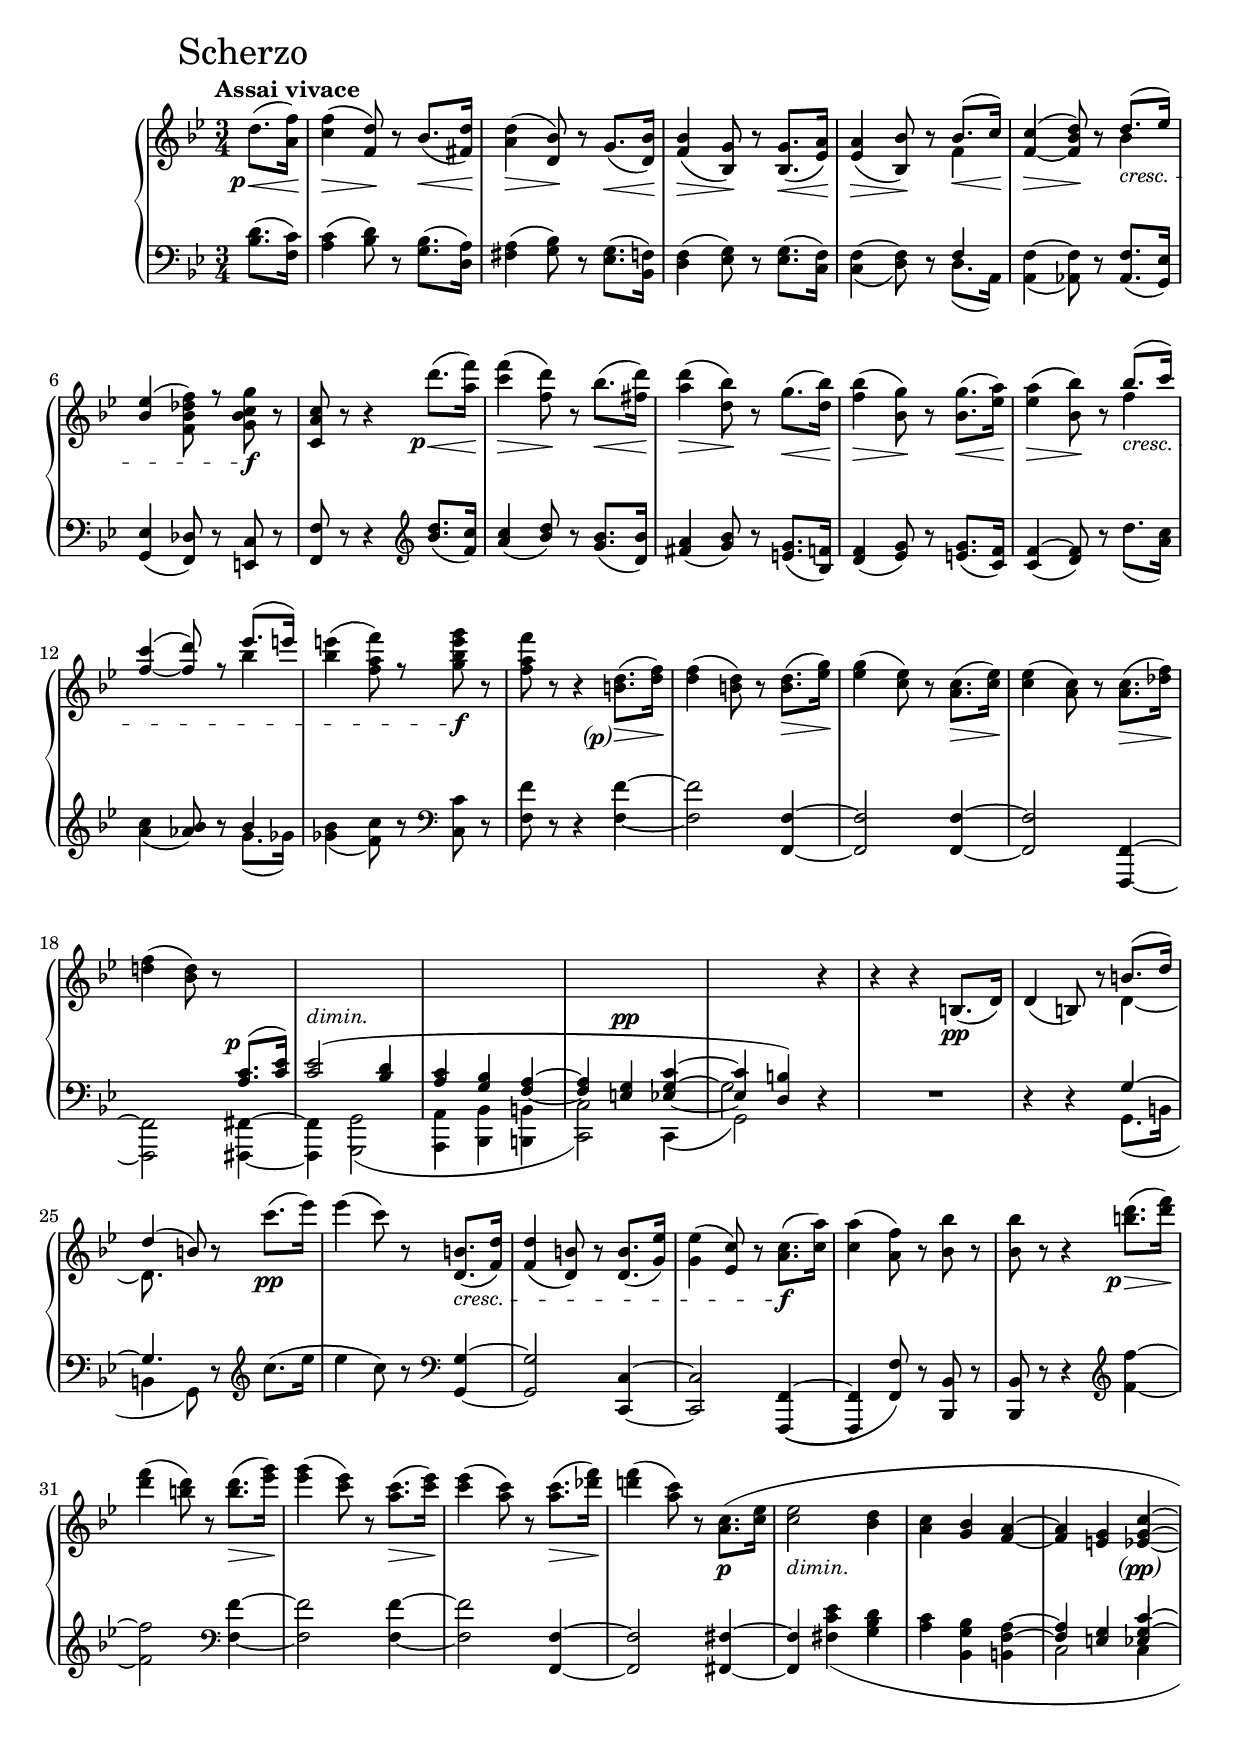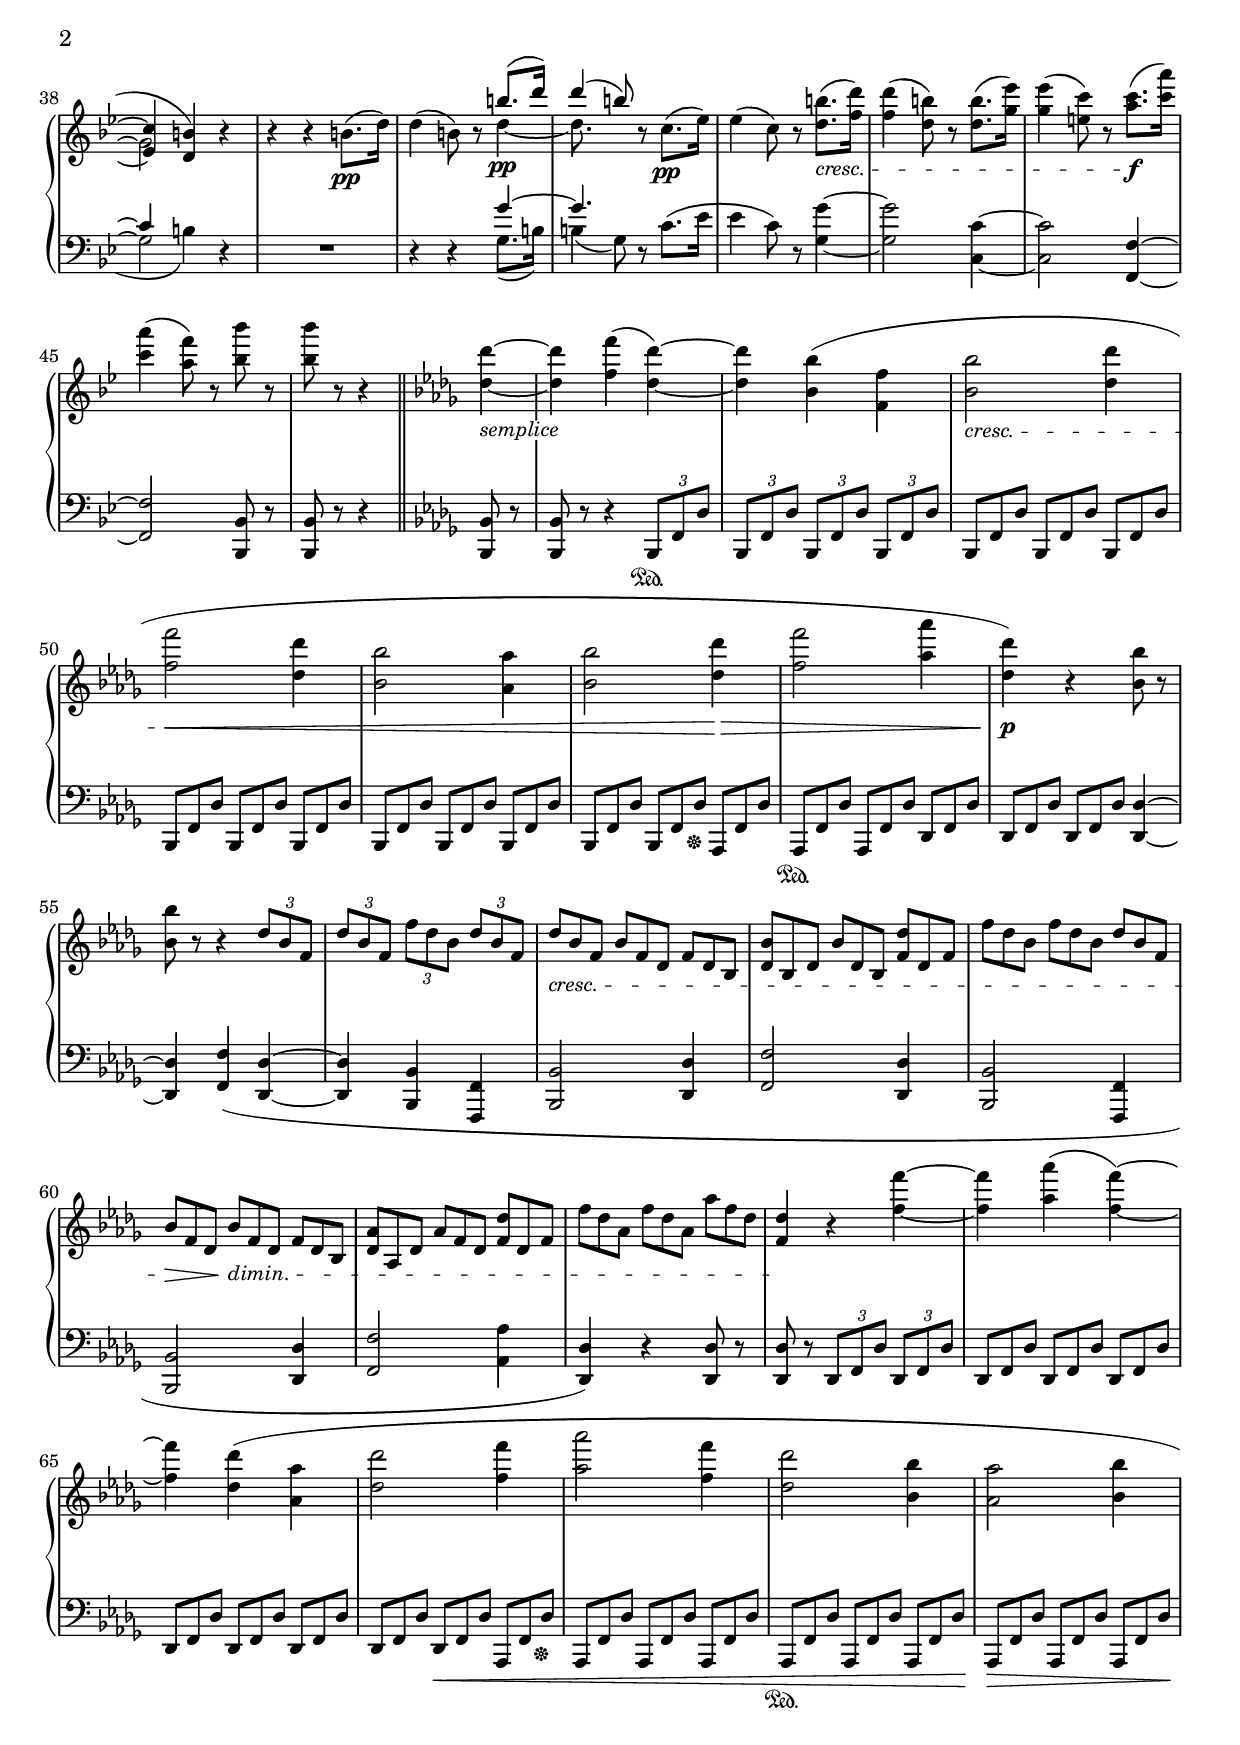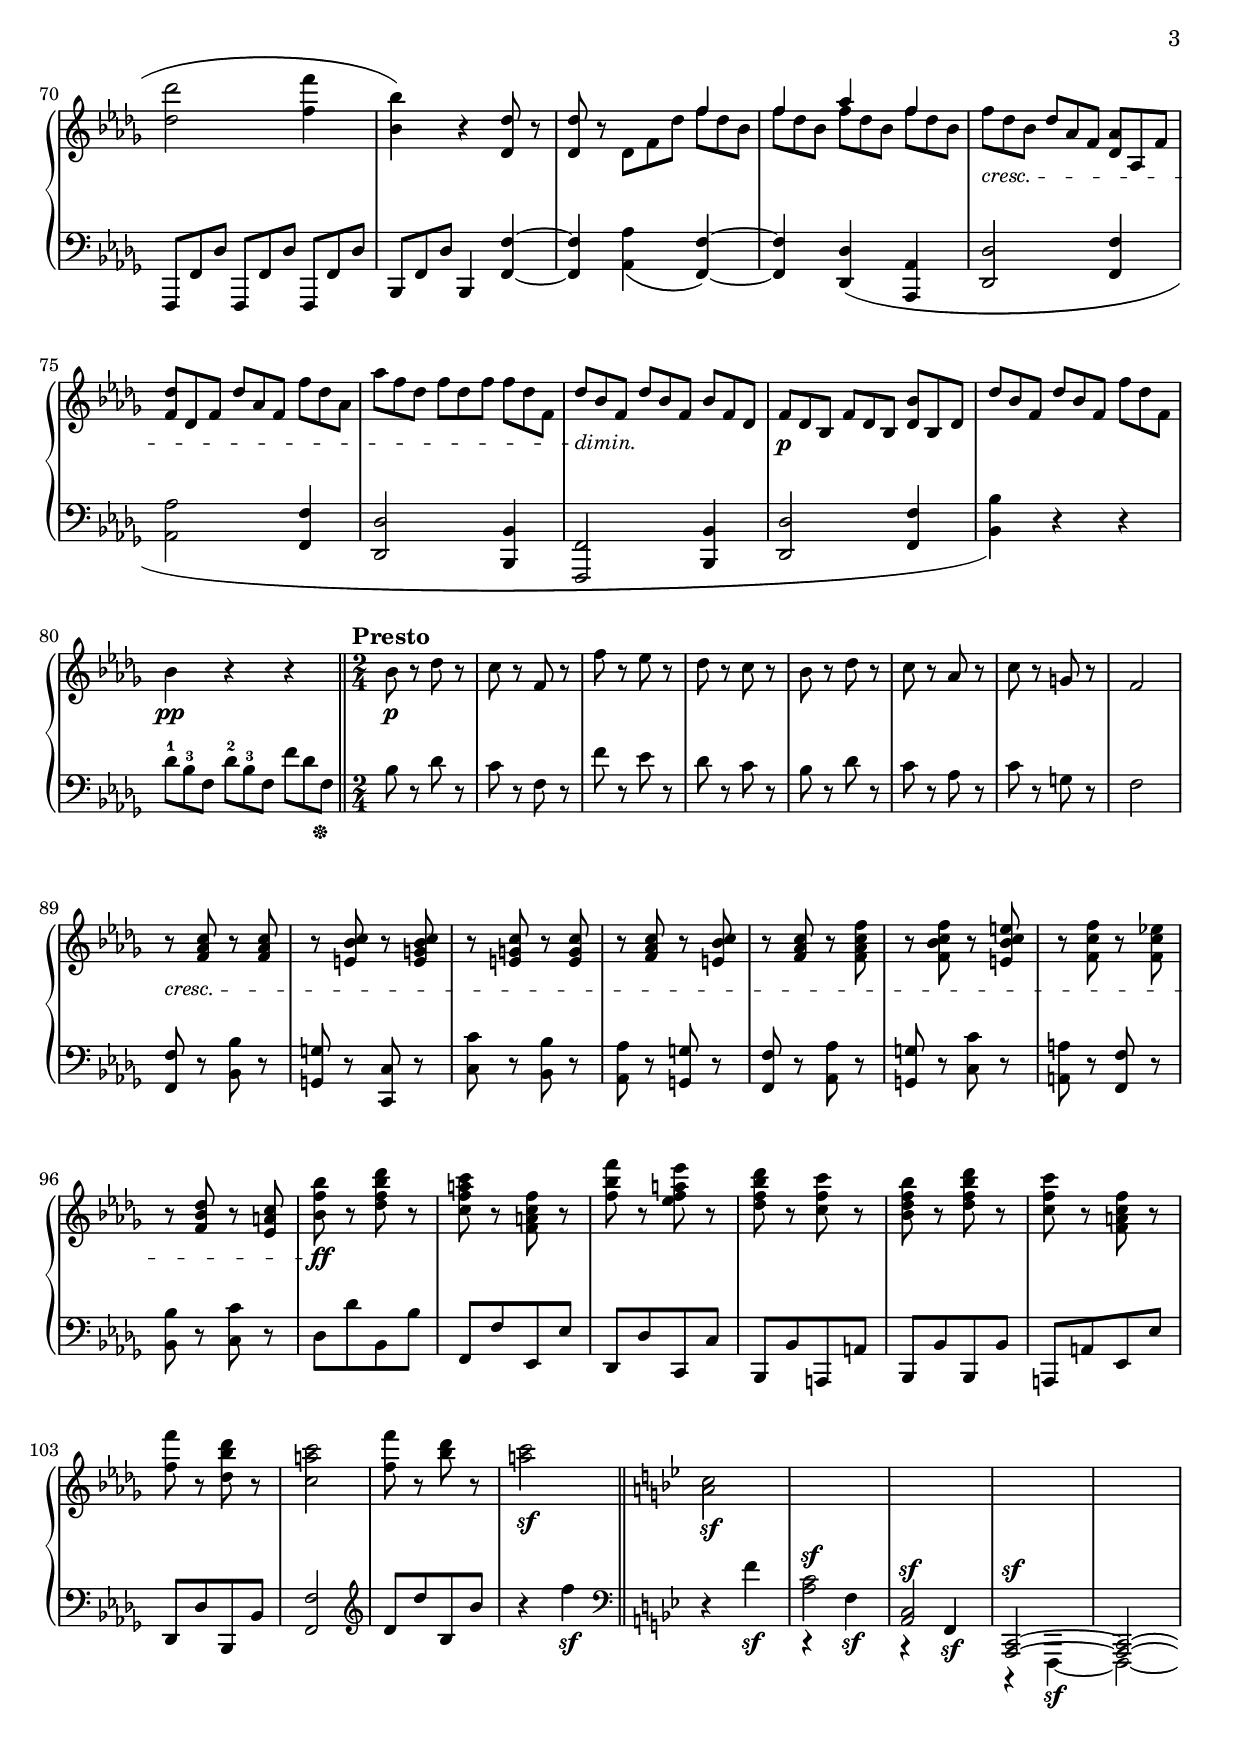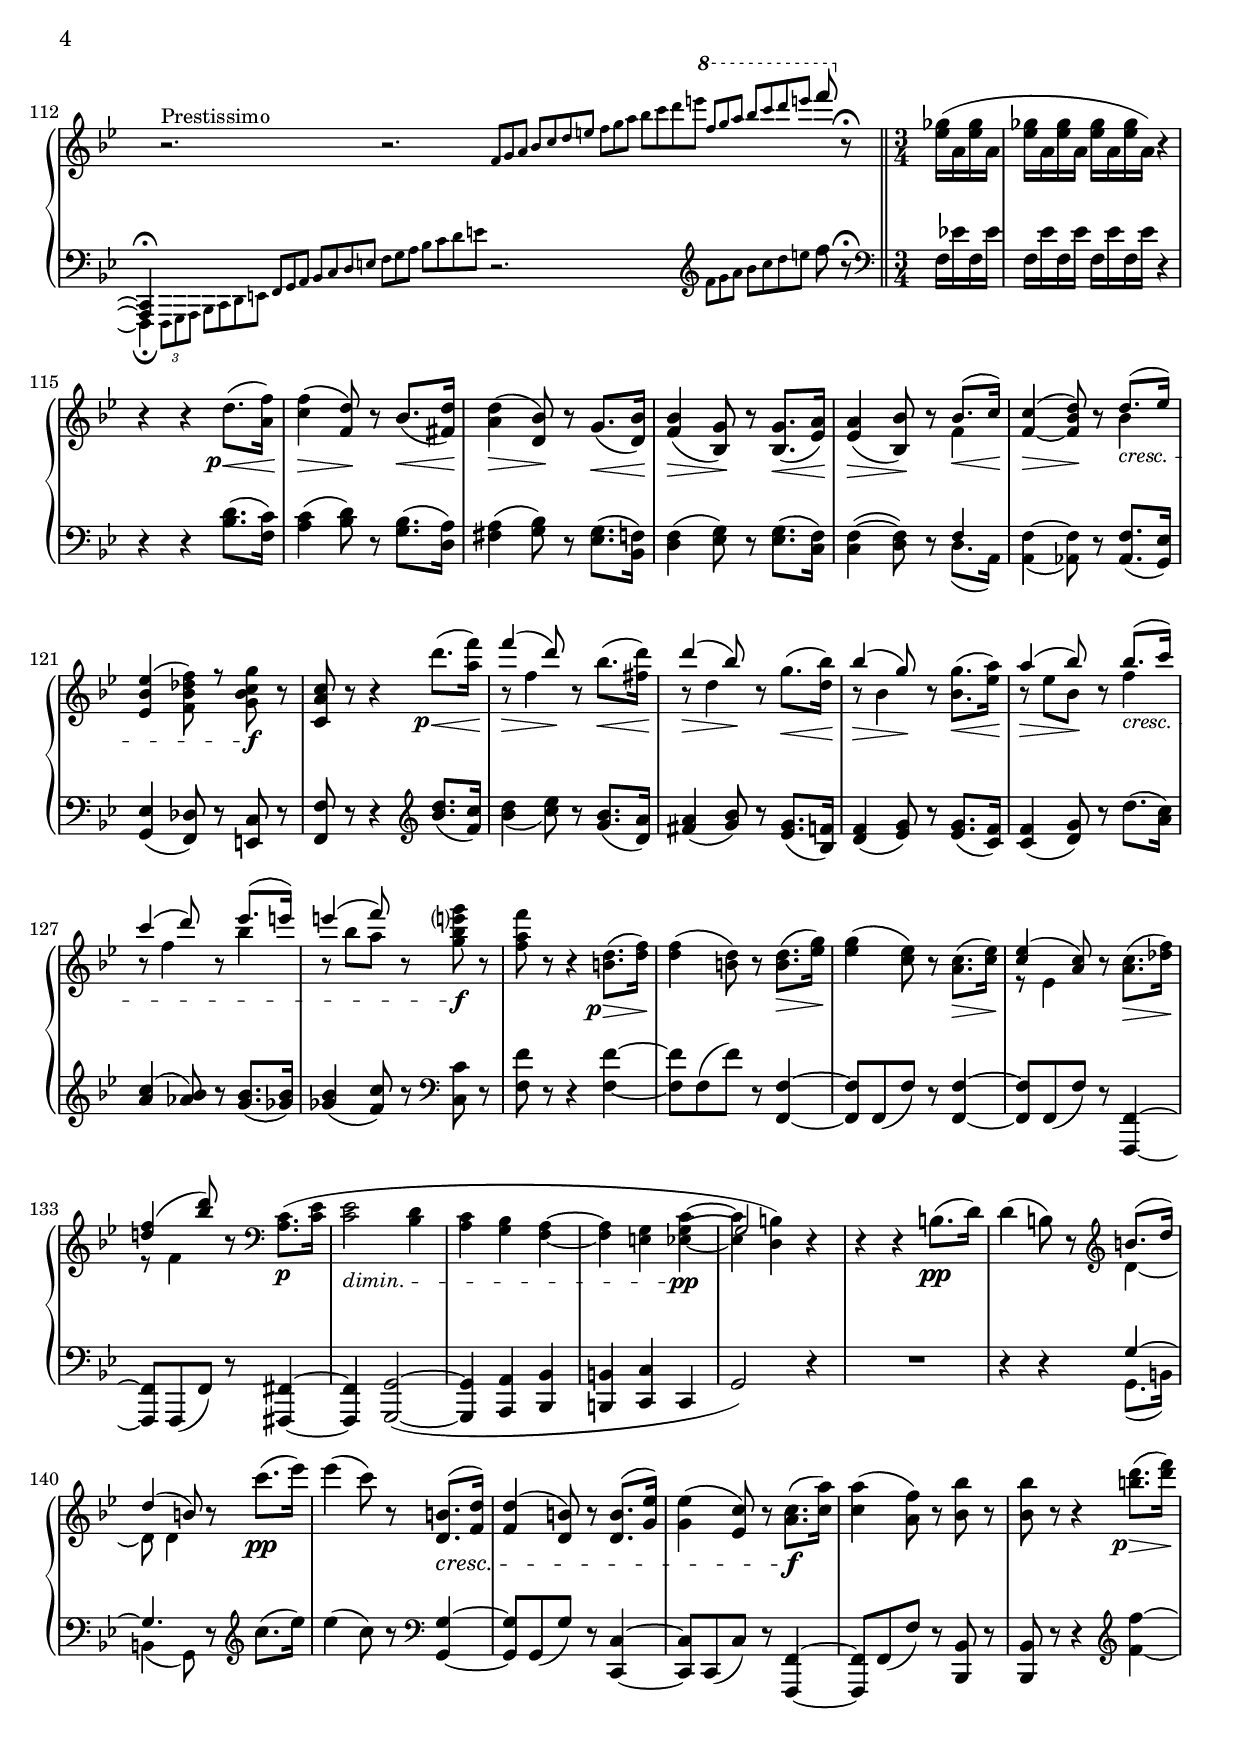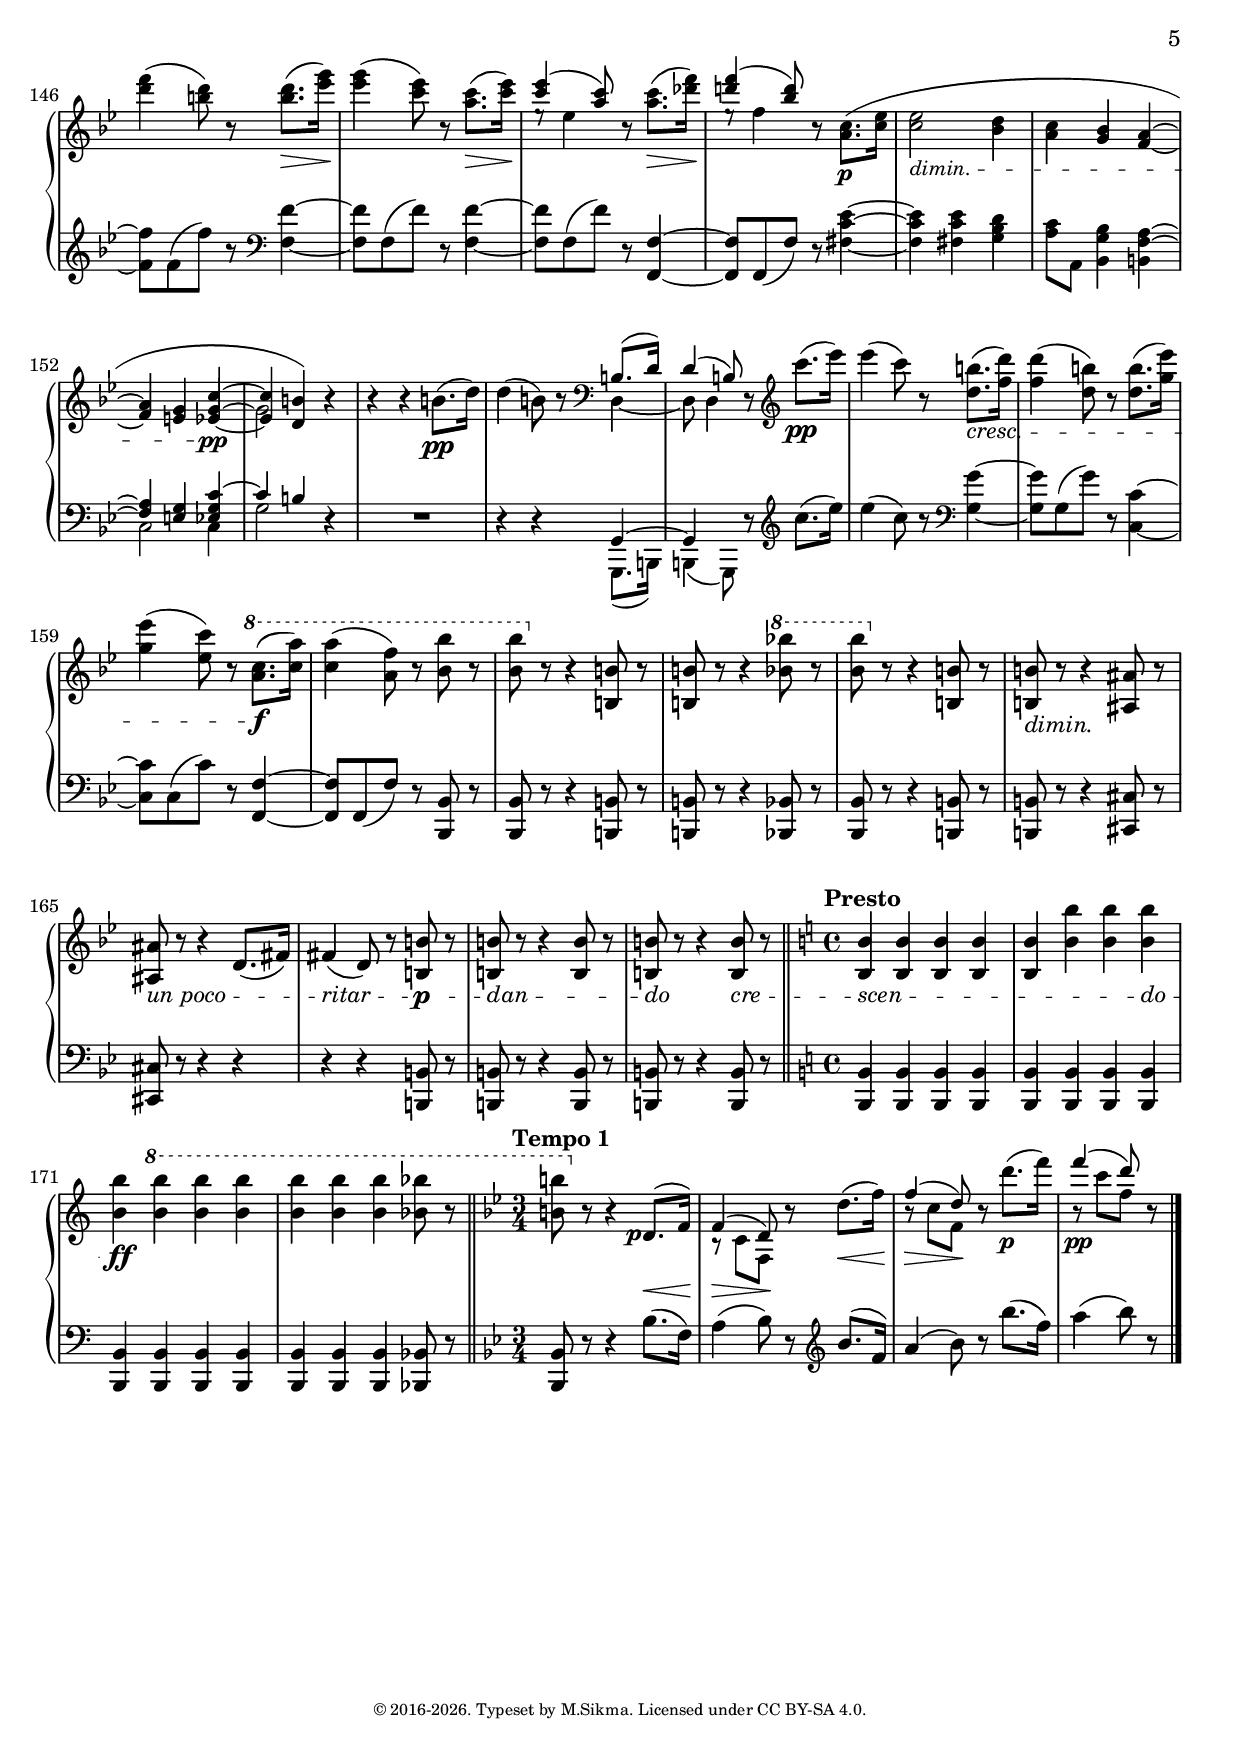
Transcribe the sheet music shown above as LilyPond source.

%===========================================================================
%    Piano Sonata Op.106 (L.Beethoven) - II
%===========================================================================
%
%    (C) 2016-2017, Michiel Sikma <michiel@sikma.org>
%    Licensed under CC BY-SA 4.0.
%
%---------------------------------------------------------------------------

\include "sonata-op106-headers.ily"

%---------------------------------------------------------------------------
%    II. Scherzo - Assai vivace
%---------------------------------------------------------------------------

two-section-one = {
  \key bes \major
  \time 3/4
  \partial 4
  \tempo "Assai vivace"
}

\bookpart {
  \paper {
    markup-system-spacing = \std-padding-page-n
    bookTitleMarkup = \std-title-markup-page-n
  }
  \header {
    subtitle = "Scherzo"
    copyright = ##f
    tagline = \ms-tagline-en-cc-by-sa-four
  }
  \score {
    \new PianoStaff \with {
      \std-staff-spacing
    } <<
      \set PianoStaff.connectArpeggios = ##t
      %---------------------------------------------------------------------
      %    Right hand
      %---------------------------------------------------------------------
      \new Staff = "right" \with {
        \std-magnification
        \stdDynSize
        midiInstrument = "acoustic grand"
      } {
        \clef treble \relative c'' {
          \two-section-one
          \override Slur.height-limit = #3
          <<
            \relative c'' {
              \stemNeutral
              \once \override Slur.positions = #'(2.18 . 3)
              d8.^(\< <a f'>16) | <c f>4\>^( \stemUp <d f,>8)\!
            }
            \\
            \relative c'' {
              \once \override DynamicText.extra-offset = #'(-2.4 . 1.8)
              \once \override DynamicText.self-alignment-X = #LEFT
              s8._\p
            }
          >> r8
          \once \override Slur.positions = #'(0 . 2.5)
          bes8.(\< <fis d'>16) | <a d>4\>( <bes d,>8)\! r8
          \once \override Slur.positions = #'(0 . 2.5)
          g8.-[(\< <d bes'>16]) <f bes>4\>( <bes, g'>8)\! r8
          \once \override Slur.positions = #'(0 . 2.5)
          <bes g'>8.-[(\< <es a>16]) | <es a>4\>( <bes bes'>8)\! r8
          <<
            \relative c'' {
              bes8.(\< c16) | <f,_~ c'>4\>( <f bes d>8)\!
            }
            \\
            \relative c' {
              f4
            }
          >>
          r8
          <<
            \relative c'' {
              d8.(\cresc es16) | \break <bes es>4( \stemNeutral <f bes des f>8) r8 \stemNeutral <g bes c g'>8\f
            }
            \\
            \relative c'' {
              bes4
            }
          >>
          r8 |
          <c a' c>8 r8 r4
          \once \override DynamicText.extra-offset = #'(-2.4 . 1.8)
          \once \override DynamicText.self-alignment-X = #LEFT
          \override Slur.height-limit = #4
          <<
            \relative c''' {
              \stemNeutral
              \override Slur.height-limit = #4
              d8.(\< <a f'>16) | <c f>4\>( <f, d'>8)\!
            }
            \\
            \relative c'' {
              \once \override DynamicText.extra-offset = #'(-2.4 . 1.8)
              \once \override DynamicText.self-alignment-X = #LEFT
              s8._\p
            }
          >>
          r8
          \once \override Slur.height-limit = #4
          bes''8.(\< <fis d'>16) | <a d>4\>( <d, bes'>8)\! r8
          g8.(\< <d bes'>16) | <f bes>4\>( <bes, g'>8)\! r8
          <g' bes,>8.(\< <es a>16) | <es a>4\>( <bes bes'>8)\! r8
          <<
            \relative c'' {
              \once \override Slur.positions = #'(0 . 2.5)
              \override Slur.height-limit = #5
              bes'8.(\cresc c16) | \break <f,_~ c'>4( <f d'>8) r8
              \once \override Slur.positions = #'(0 . 2.5)
              es'8.( e16) | \stemNeutral <bes e>4( <f a f'>8)
              r8 <g bes e g>8\f
            }
            \\
            \relative c'' {
              f4 | s4 s4 bes4
            }
          >>
          r8 | <f' a f'>8 r8 r4
          \once \override Slur.height-limit = #5
          \once \override Slur.positions = #'(0 . 0)
          <<
            \relative c''' {
              \stemNeutral
              \override Slur.height-limit = #4
              <b, d>8.(\> <d f>16) | <d f>4\!( <b d>8)\!
            }
            \\
            \relative c'' {
              \once \override DynamicText.extra-offset = #'(-3.4 . 2.2)
              \once \override DynamicText.self-alignment-X = #LEFT
              % TODO fix this \p
              s8._\parenP\p
            }
          >>
          r8
          \once \override Slur.height-limit = #7
          \once \override Slur.positions = #'(0 . 0)
          <b, d>8.(\> <es g>16) | <es g>4\!( <c es>8) r8
          <a c>8.(\> <c es>16) | <c es>4\!( <a c>8) r8
          <a c>8.(\> <des f>16) | \break <d! f>4\!( <bes d>8)
          r8
          <<
            \relative c'' {
              \voiceOne
              \once \override Slur.height-limit = #4
              \once \override Slur.positions = #'(0 . 3)
              \change Staff = "left"
              \once \override DynamicText.extra-offset = #'(-1.8 . -2.5)
              \once \override DynamicText.self-alignment-X = #LEFT
              <a, c>8.^(^\p <c es>16) | <c es>2^(^\textDecrescEnd "dimin." <bes d>4 |
              <a c>4 <g bes>4 <f_~ a^~>4 |
              <f a>4 <e g>4^\pp <es_~ c'^~>4 |
              <es c'>4 <b' d,>4)
              \change Staff = "right"
            }
            \\
            \relative c {
              \voiceOne
              \change Staff = "left"
              s4 |
              s2. |
              s2. |
              s2 g'4^~ |
              \voiceTwo
              g2
              \change Staff = "right"
            }
          >>
          r4 | r4 r4
          b,8.(\pp d16) | d4( b8) r8 \clef treble
          <<
            \relative c'' {
              \once \override Slur.height-limit = #4
              b8.( d16) | \break d4( b8)
            }
            \\
            \relative c' {
              d4_~ | d8.
            }
          >>
          r8
          \once \override Slur.positions = #'(1 . 1)
          c''8.(\pp es16) | es4( c8) r8
          \once \override Slur.positions = #'(0 . 2.5)
          <d,, b'>8.(\cresc <f d'>16) | <f d'>4( <d b'>8) r8
          \once \override Slur.positions = #'(0 . 2.5)
          <d b'>8.( <g es'>16) | <g es'>4( <es c'>8) r8
          \once \override Slur.positions = #'(2.2 . 2.5)
          \once \override Slur.height-limit = #9
          \once \override Slur.eccentricity = #-0.55
          <a c>8.(\f <c a'>16) | <c a'>4( <a f'>8) r8
          <bes bes'>8 r8 | <bes bes'>8 r8 r4
          <<
            \relative c'' {
              \stemNeutral
              \override Slur.height-limit = #4
              <b' d>8.(\> <d f>16) | \break <d f>4\!( <b d>8)
            }
            \\
            \relative c'' {
              \once \override DynamicText.extra-offset = #'(-2.4 . 1.8)
              \once \override DynamicText.self-alignment-X = #LEFT
              s8._\p
            }
          >>
          r8
          <b' d>8.(\> <es g>16) | <es g>4\!( <c es>8) r8
          \once \override Slur.positions = #'(0 . 0)
          <a c>8.(\> <c es>16) | <c es>4\!( <a c>8) r8
          <a c>8.(\> <des f>16) | <d! f>4\!( <a c>8) r8
          <<
            \relative c''' {
              \voiceTwo
              \once \override Slur.height-limit = #5
              <a, c>8.^(\p <c es>16 | <c es>2_\textDecrescEnd "dimin." <bes d>4 |
              <a c>4
              \voiceOne
              <g bes>4 <f_~ a^~>4 |
              <f a>4 <e g>4 <es_~ c'^~>4\parenP\pp |
              <es c'>4 <b' d,>4)
            }
            \\
            \relative c' {
              s4 |
              s2. |
              s2. |
              s2 \voiceOne g'4^~ |
              \voiceTwo
              g2
            }
          >>
          r4 | r4 r4
          b,8.(\pp d16) | d4( b8) r8
          <<
            \relative c''' {
              \once \override Slur.positions = #'(0 . 6)
              \once \override Slur.height-limit = #5
              b8.(\pp d16) | d4( b8)
            }
            \\
            \relative c'' {
              d4_~ | d8.
            }
          >>
          r8
          c8.(\pp es16) | es4( c8) r8
          <d b'>8.(\cresc <f d'>16) | <f d'>4( <d b'>8) r8
          <d b'>8.( <g es'>16) | <g es'>4( <e c'>8) r8
          <a c>8.(\f <c a'>16) | <c a'>4( <a f'>8) r8
          <bes bes'>8 r8 | <bes bes'>8 r8 r4
          \bar "||"
          \key bes \minor
          <des,_~ des'^~>4_\sempliceWhiteout |
          <des des'> <f f'>^( <des_~ des'^~>) |
          <des des'>\!
          \once \override Slur.positions = #'(2 . 5.6)
          \once \override Slur.eccentricity = #0.7
          \once \override Slur.height-limit = #4.5
          <bes bes'>^( <f f'> |
          <bes bes'>2\cresc <des des'>4 |
          \break
          <f f'>2\< <des des'>4 |
          <bes bes'>2 <aes aes'>4 |
          <bes bes'>2 <des des'>4\> |
          <f f'>2 <aes aes'>4 |
          <des, des'>4)\!\p r4 <bes bes'>8 r8 |
          \break
          <bes bes'>8 r8 r4
          \explicitTuplets
          \tuplet 3/2 \relative c'' { des8 bes f } |
          \tuplet 3/2 \relative c'' { des8 bes f }
          \tuplet 3/2 \relative c'' { f8 des bes }
          \tuplet 3/2 \relative c'' { des8 bes f } |
          \implicitTuplets
          \tuplet 3/2 \relative c'' { des8\cresc bes f }
          \tuplet 3/2 \relative c'' { bes8 f des }
          \tuplet 3/2 \relative c' { f8 des bes } |
          
          \tuplet 3/2 \relative c' { <des bes'>8 bes des }
          \tuplet 3/2 \relative c' { bes'8 des, bes }
          \tuplet 3/2 \relative c' { <f des'>8 des f } |
          
          \tuplet 3/2 \relative c'' { f8 des bes }
          \tuplet 3/2 \relative c'' { f8 des bes }
          \tuplet 3/2 \relative c'' { des8 bes f } |
          \break
          \tuplet 3/2 \relative c'' { bes8\> f des }
          \tuplet 3/2 \relative c'' { bes8_\textDecresc "dimin." f des }
          \tuplet 3/2 \relative c' { f8 des bes } |
          
          \tuplet 3/2 \relative c' { <des aes'>8 aes des }
          \tuplet 3/2 \relative c'' { aes8 f des }
          \tuplet 3/2 \relative c' { <f des'>8 des f } |
          \tuplet 3/2 \relative c'' { f8 des aes }
          \tuplet 3/2 \relative c'' { f8 des aes }
          \tuplet 3/2 \relative c''' { aes8 f des } |
          
          <f des'>4\! r4 <f'_~ f'^~>4 |
          <f f'>4 <aes aes'>4^( <f_~ f'^~>) |
          \break
          <f f'>4
          \once \override Slur.positions = #'(2 . 4.6)
          \once \override Slur.eccentricity = #0.7
          \once \override Slur.height-limit = #4.5
          <des des'>4^( <aes aes'> |
          <des des'>2 <f f'>4 |
          <aes aes'>2 <f f'>4 |
          <des des'>2 <bes bes'>4 |
          <aes aes'>2 <bes bes'>4 |
          <des des'>2 <f f'>4 |
          <bes, bes'>4) r4 <des, des'>8 r8 | <des des'>8 r8
          
          <<
            \relative c'' {
              s4 f4 |
              f4 aes f
            }
            \\
            {
              \implicitTuplets
              \tuplet 3/2 \relative c' { des8 f des' }
              \tuplet 3/2 \relative c'' { f8 des bes } |
              \tuplet 3/2 \relative c'' { f8 des bes }
              \tuplet 3/2 \relative c'' { f8 des bes }
              \tuplet 3/2 \relative c'' { f8 des bes }
            }
          >> |
          \tuplet 3/2 \relative c'' { f8\cresc des bes }
          \tuplet 3/2 \relative c'' { des8 aes f }
          \tuplet 3/2 \relative c'' { <des, aes'>8 aes f' } |
          \break
          \tuplet 3/2 \relative c' { <f des'>8 des f }
          \tuplet 3/2 \relative c'' { des8 aes f }
          \tuplet 3/2 \relative c'' { f8 des aes } |
          \tuplet 3/2 \relative c''' { aes8 f des }
          \tuplet 3/2 \relative c'' { f8 des f }
          \tuplet 3/2 \relative c'' { f8 des f, } |
          \tuplet 3/2 \relative c'' { des8_\textDecrescEnd "dimin." bes f }
          \tuplet 3/2 \relative c'' { des8 bes f }
          \tuplet 3/2 \relative c'' { bes8 f des } |
          \tuplet 3/2 \relative c' { f8\p des bes }
          \tuplet 3/2 \relative c' { f8 des bes }
          \tuplet 3/2 \relative c' { <des bes'>8 bes des } |
          \tuplet 3/2 \relative c'' { des8 bes f }
          \tuplet 3/2 \relative c'' { des8 bes f }
          \tuplet 3/2 \relative c'' { f8 des f, } |
          bes'4\pp r4 r4
          \bar "||"
          \time 2/4
          \tempo "Presto"
          bes8\p r8 des8 r8 |
          c8 r8 f,8 r8 |
          f'8 r8 es8 r8 |
          des8 r8 c8 r8 |
          bes8 r8 des8 r8 |
          c8 r8 aes8 r8 |
          c8 r8 g8 r8 |
          f2 |
          
          \break
          r8\cresc <f aes c>8 r8 <f aes c>8 |
          r8 <e bes' c>8 r8 <e g bes c>8 |
          r8 <e g c>8 r8 <e g c>8 |
          r8 <f aes c>8 r8 <e bes' c>8 |
          r8 <f aes c>8 r8 <f aes c f>8 |
          r8 <f bes c f>8 r8 <e bes' c e>8 |
          r8 <f c' f>8 r8 <f c' es!>8 |
          \break
          r8 <f bes des>8 r8 <es a c>8 |
          
          <bes' f' bes>8\ff r8 <des f bes des>8 r8 |
          <c f a c>8 r8 <f, a c f>8 r8 |
          <f' bes f'>8 r8 <es f a es'>8 r8 |
          <des f bes des>8 r8 <c f c'>8 r8 |
          <bes des f bes>8 r8 <des f bes des>8 r8 |
          <c f c'>8 r8 <f, a c f>8 r8 |
          <f' f'>8 r8 <des bes' des>8 r8 |
          <c a' c>2 |
          <f f'>8 r8 <bes des>8 r8 |
          <a c>2\sf |
          \bar "||"
          \key bes \major
          <a, c>2\sf |
          \change Staff = "left"
          <a, c>2^\sf |
          \clef bass <a, c>2^\sf |
          s2 |
          s2 |
          \change Staff = "right"
          s4
          \relative c'' {
            <<
              {
                \teeny b2.\rest
              }
              \\
              {
                s2.^\markup "Prestissimo"
              }
            >>
            \teeny
            s2.
            b2.\rest
            \stemUp
            \tuplet 3/2 { f8 g a } bes-[ c d e]
            \stemDown
            \tuplet 3/2 { f g a } bes-[ c d e]
            \ottava #1
            \set Staff.ottavation = "8"
            \stemUp
            \tuplet 3/2 { f g a } bes-[ c d e]
            \normalsize
            f8
            \ottava #0
          }
          \stemNeutral
          r8\fermata
          \bar "||"
          \time 3/4
          <es''' ges>16^( a, <es' ges> a, |
          <es' ges> a, <es' ges> a, <es' ges> a, <es' ges> a,) r4 |
          \break
          r4 r4
          \relative c'' {
            \override Slur.height-limit = #3
            <<
              \relative c'' {
                \stemNeutral
                \once \override Slur.positions = #'(2.18 . 3)
                d8.(\< <a f'>16) | <c f>4\>( \stemUp <d f,>8)\!
              }
              \\
              \relative c'' {
                \once \override DynamicText.extra-offset = #'(-2.4 . 1.8)
                \once \override DynamicText.self-alignment-X = #LEFT
                s8._\p
              }
            >> r8
            \once \override Slur.positions = #'(0 . 2.5)
            bes8.(\< <fis d'>16) | <a d>4\>( <bes d,>8)\! r8
            \once \override Slur.positions = #'(0 . 2.5)
            g8.-[(\< <d bes'>16]) <f bes>4\>( <bes, g'>8)\! r8
            \once \override Slur.positions = #'(0 . 2.5)
            <bes g'>8.-[(\< <es a>16]) | <es a>4\>( <bes bes'>8)\! r8
            <<
              \relative c'' {
                bes8.(\< c16) | <f,_~ c'>4\>( <f bes d>8)\!
              }
              \\
              \relative c' {
                f4
              }
            >>
            r8
            <<
              \relative c'' {
                d8.(\cresc es16) | \break <es, bes' es>4( \stemNeutral <f bes des f>8) r8 \stemNeutral <g bes c g'>8\f
              }
              \\
              \relative c'' {
                bes4
              }
            >>
            r8 |
            <c a' c>8
          }
          r8 r4
          <<
            \relative c'' {
              s4 | b8\rest \stemDown f'4
            }
            \\
            \relative c''' {
              \once \override Slur.positions = #'(5.5 . 5.5)
              d8.^(\< <a f'>16) | \stemUp
              \once \override Voice.Stem.length = #3.8
              f'4\>^( d8)\!
            }
            \\
            \relative c'' {
              \once \override DynamicText.extra-offset = #'(-2.4 . 1.8)
              \once \override DynamicText.self-alignment-X = #LEFT
              s8._\p
            }
          >>
          r8
          <<
            \relative c'' {
              s4 | b8\rest \stemDown d4
            }
            \\
            \relative c''' {
              \once \override Slur.positions = #'(4.5 . 4.5)
              bes8.^(\< <fis d'>16) | \stemUp
              \once \override Voice.Stem.length = #3.8
              d'4\>^( bes8)\!
            }
          >>
          r8
          <<
            \relative c'' {
              s4 | b8\rest \stemDown bes4
            }
            \\
            \relative c''' {
              \once \override Slur.positions = #'(3.5 . 3.5)
              g8.^(\< <d bes'>16) | \stemUp
              \once \override Voice.Stem.length = #3.8
              bes'4\>^( g8)\!
            }
          >>
          r8
          <<
            \relative c'' {
              s4 | b8\rest \stemDown es8-[ bes]
            }
            \\
            \relative c'' {
              <bes g'>8.^(\< <es a>16) | \stemUp a4\>^( bes8)\!
            }
          >>
          r8
          <<
            \relative c''' {
              bes8.^(\cresc c16) | \break c4^( d8) b,8\rest
              \once \override Slur.height-limit = #4
              es'8.( e16) | e4^( f8) b,,8\rest
              \stemDown
              <g' bes e? g>8\f b,8\rest |
              <f' a f'>8
            }
            \\
            \relative c'' {
              f4 | b,8\rest f'4 s8
              bes4 | b,8\rest bes'8-[ a]
            }
          >>
          r8 r4
          \once \override Slur.height-limit = #5
          \once \override Slur.positions = #'(0 . 0)
          <<
            \relative c''' {
              \stemNeutral
              \override Slur.height-limit = #4
              <b, d>8.^(\> <d f>16) | <d f>4\!^( <b d>8)\!
            }
            \\
            \relative c'' {
              \once \override DynamicText.extra-offset = #'(-2.4 . 1.8)
              \once \override DynamicText.self-alignment-X = #LEFT
              s8._\p
            }
          >>
          r8
          \once \override Slur.height-limit = #7
          \once \override Slur.positions = #'(0 . 0)
          <b d>8.^(\> <es g>16) | <es g>4\!^( <c es>8) r8
          <<
            \relative c' {
              s4 | s8 \stemDown es4
            }
            \\
            \relative c'' {
              \once \override Slur.height-limit = #7
              \once \override Slur.positions = #'(1 . 1)
              <a c>8.^(\> <c es>16) | e,8\rest\!
            }
            \\
            \relative c'' {
              s4 | \stemUp
              \once \override Voice.Stem.length = #6.5
              <c es>4^( <a c>8)
            }
          >>
          r8
          <<
            \relative c' {
              s4 | s8 \stemDown f4
            }
            \\
            \relative c'' {
              \once \override Slur.height-limit = #7
              \once \override Slur.positions = #'(1 . 1)
              <a c>8.^(\> <des f>16) | e,8\rest\!
            }
            \\
            \relative c'' {
              s4 | \stemUp
              <d! f>4^( <bes' d>8)
            }
          >>
          r8
          \clef bass
          <<
            \relative c'' {
              \voiceTwo
              \once \override Slur.height-limit = #4
              \once \override Slur.positions = #'(0 . 3)
              <a, c>8.^(\p <c es>16 | <c es>2_\textDecresc "dimin." <bes d>4 |
              <a c>4 <g bes>4 <f_~ a^~>4 |
              <f a>4 <e g>4 <es_~ c'^~>4\pp |
              <es c'>4 <b' d,>4)
            }
            \\
            \relative c {
              \voiceTwo
              s4 |
              s2. |
              s2. |
              s2 g'4^~ |
              \voiceOne
              g2
            }
          >>
          r4 | r4 r4
          b,8.^(\pp d16) | d4^( b8) r8 \clef treble
          <<
            \relative c'' {
              \once \override Slur.height-limit = #4
              b8.^( d16) | \break d4^( b8)
            }
            \\
            \relative c' {
              d4_~ | d8 d4
            }
          >>
          r8
          \once \override Slur.positions = #'(1 . 1)
          c''8.^(\pp es16) | es4^( c8) r8
          \once \override Slur.positions = #'(0 . 2.5)
          <d,, b'>8.^(\cresc <f d'>16) | <f d'>4^( <d b'>8) r8
          \once \override Slur.positions = #'(0 . 2.5)
          <d b'>8.^( <g es'>16) | <g es'>4^( <es c'>8) r8
          \once \override Slur.positions = #'(2.2 . 2.5)
          \once \override Slur.height-limit = #9
          \once \override Slur.eccentricity = #-0.55
          <a c>8.^(\f <c a'>16) | <c a'>4^( <a f'>8) r8
          <bes bes'>8 r8 | <bes bes'>8 r8 r4
          <<
            \relative c'' {
              \stemNeutral
              \override Slur.height-limit = #4
              <b' d>8.^(\> <d f>16) | \break <d f>4\!^( <b d>8)
            }
            \\
            \relative c'' {
              \once \override DynamicText.extra-offset = #'(-2.4 . 1.8)
              \once \override DynamicText.self-alignment-X = #LEFT
              s8._\p
            }
          >>
          r8
          <b' d>8.^(\> <es g>16) | <es g>4\!^( <c es>8) r8
          \once \override Slur.positions = #'(0 . 0)
          <<
            \relative c'' {
              s4 | s8 \stemDown es4
            }
            \\
            \relative c''' {
              \once \override Slur.height-limit = #7
              \once \override Slur.positions = #'(1 . 1)
              <a c>8.^(\> <c es>16) | e,8\rest\!
            }
            \\
            \relative c''' {
              s4 | \stemUp
              <c es>4^( <a c>8)
            }
          >>
          r8
          <<
            \relative c'' {
              s4 | s8 \stemDown f4
            }
            \\
            \relative c''' {
              \once \override Slur.height-limit = #7
              \once \override Slur.positions = #'(1 . 1)
              <a c>8.^(\> <des f>16) | e,8\rest\!
            }
            \\
            \relative c''' {
              s4 | \stemUp
              <d! f>4^( <bes d>8)
            }
          >>
          r8
          <<
            \relative c''' {
              \voiceTwo
              \once \override Slur.height-limit = #5
              <a, c>8.^(\p <c es>16 | <c es>2_\textDecresc "dimin." <bes d>4 |
              <a c>4
              \voiceOne
              <g bes>4 <f_~ a^~>4 |
              \break <f a>4 <e g>4 <es_~ c'^~>4\pp |
              <es c'>4 <b' d,>4)
            }
            \\
            \relative c' {
              s4 |
              s2. |
              s2. |
              s2 \voiceOne g'4^~ |
              \voiceTwo
              g2
            }
          >>
          r4 | r4 r4
          b,8.^(\pp d16) | d4^( b8) r8 \clef bass
          <<
            \relative c' {
              \once \override Slur.height-limit = #4
              \once \override Slur.positions = #'(0 . 4.5)
              b8.^( d16) | d4^( b8)
            }
            \\
            \relative c {
              d4_~ | d8 d4
            }
          >>
          r8 \clef treble
          \once \override Slur.positions = #'(1 . 1)
          c'8.^(\pp es16) | es4^( c8) r8
          \once \override Slur.positions = #'(0 . 2.5)
          <d, b'>8.^(\cresc <f d'>16) | <f d'>4^( <d b'>8) r8
          \once \override Slur.positions = #'(0 . 2.5)
          <d b'>8.^( <g es'>16) | \break <g es'>4^( <es c'>8) r8
          \once \override Slur.positions = #'(2.2 . 2.5)
          \once \override Slur.height-limit = #9
          \once \override Slur.eccentricity = #-0.55
          \ottava #1
          \set Staff.ottavation = #"8"
          <a c>8.^(\f <c a'>16) | <c a'>4^( <a f'>8) r8
          <bes bes'>8 r8 | <bes bes'>8
          \ottava #0
          r8 r4
          \relative c' {
            <b b'>8 r8 <b b'>8 r8 r4
          }
          \ottava #1
          \set Staff.ottavation = #"8"
          <bes! bes'!>8 r8 | <bes bes'>8
          \ottava #0
          r8 r4
          \relative c' {
            <b b'>8 r8 <b b'>8_\textDecrescEnd "dimin." r8 r4
          }
          \relative c' {
            <ais ais'>8 r8 <ais ais'>8_\textDecresc "un poco" r8 r4
          }
          d,,8._( fis16) | fis4_(_\textDecresc "ritar" d8) r8
          <b b'>8\p_\textDecresc " " r8 |
          <b b'>8_\textDecresc "dan" r8 r4 <b b'>8 r8 |
          <b b'>8_\textDecrescEnd "do" r8 r4 <b b'>8_\textCresc "cre" r8
          \bar "||"
          \time 4/4
          \tempo "Presto"
          \key c \major
          <b b'>4_\textCresc "scen" 4 4 4 |
          4 <b' b'>4 4 4_\textCresc "do" |
          4\ff
          \ottava #1
          \set Staff.ottavation = #"8"
          <b' b'>4 4 4 |
          4 4 4 <bes bes'>8 r8
          \bar "||"
          \time 3/4
          \tempo "Tempo 1"
          \key bes \major
          <b b'>
          \ottava #0
          r8 r4
          <<
            \relative c' {
              \once \override Slur.positions = #'(2.5 . 1.2)
              d8.^(\< f16) | f4\>^( d8)\!
            }
            \\
            \relative c' {
              s4 | b8\rest c8-[ f,]
            }
            \\
            \relative c'' {
              \once \override DynamicText.extra-offset = #'(-2.4 . 1.8)
              \once \override DynamicText.self-alignment-X = #LEFT
              s8._\p
            }
          >>
          r8
          <<
            \relative c'' {
              \once \override Slur.positions = #'(0 . 1.2)
              \stemDown d8.^(\< f16) | \stemUp
              \once \override Voice.Stem.length = #3.5
              f4\>^( d8)\!
            }
            \\
            \relative c'' {
              s4 | b8\rest c8-[ f,]
            }
          >>
          r8
          <<
            \relative c''' {
              \once \override Slur.positions = #'(0 . 1.2)
              \stemDown d8.^(\p f16) | \stemUp
              \once \override Voice.Stem.length = #3.5
              f4\pp^( d8)
            }
            \\
            \relative c''' {
              s4 | b,8\rest c'8-[ f,]
            }
          >>
          r8
          \bar "|."
        }
      }
      %---------------------------------------------------------------------
      %    Left hand
      %---------------------------------------------------------------------
      \new Staff = "left" \with {
        \std-magnification
        \stdDynSize
        midiInstrument = "acoustic grand"
      } {
        \clef bass \relative c' {
          \two-section-one
          \override Slur.height-limit = #3
          <bes d>8.^( <f c'>16) | <a c>4^( <bes d>8) r8
          <g bes>8.^( <d a'>16) | <fis a>4^( <g bes>8) r8
          <es g>8.^( <bes f'>16) | <d f>4^( <es g>8) r8
          <es g>8.^( <c f>16) | <c f^~>4_( <d f>8) r8
          <<
            {
               f4
            }
            \\
            {
              d8._( a16) | <a f'^~>4_( <aes f'>8)
            }
          >>
          r8
          \stemUp
          <aes f'>8._( <g es'>16) | <g es'>4_( <f des'>8) r8
          <e c'>8 r8 | <f f'>8 r8 r4 \clef treble
          <bes'' d>8._( <f c'>16) | <a c>4_( <bes d>8) r8
          <g bes>8._( <d bes'>16) | <fis a>4_( <g bes>8) r8
          <e g>8._( <bes f'>16) | <d f>4_( <es g>8) r8
          <e g>8._( <c f>16) | <c f^~>4_( <d f>8) r8
          \stemNeutral
          d'8._( <a c>16) | <a c>4_( <aes bes>8) r8
          <<
            {
              bes4
            }
            \\
            {
              g8._( ges16) | <ges bes>4_( <f c'>8)
            }
          >>
          r8
          \clef bass <c, c'>8 r8 <f f'>8 r8 r4
          <f_~ f'^~>4 |
          <f f'>2 <f,_~ f'^~>4 |
          <f f'>2 <f_~ f'^~>4 |
          <f f'>2 <f,_~ f'^~>4 |
          \stemDown
          <f f'>2 <fis_~ fis'^~>4 |
          <fis fis'>4 <g g'>2_( |
          <a a'>4 <bes bes'> <b b'> |
          <c c'>2) c4_( |
          g'2) r4 |
          \stemNeutral
          R2. |
          r4 r4
          <<
            {
              g'4^~ | g4.
            }
            \\
            {
              g,8._( b16 | b4 g8)
            }
          >>
          r8 \clef treble
          c''8.^( es16 | es4 c8) r8 \clef bass
          <g,,_~ g'^~>4 | <g g'>2
          <c,_~ c'^~>4 | <c c'>2
          \once \override Slur.positions = #'(0 . 3.5)
          \once \override Slur.eccentricity = #0.5
          <f,_~ f'^~>4_( | <f f'>4
          <f' f'>8) r8 <bes, bes'>8 r8 |
          <bes bes'>8 r8 r4 \clef treble
          <f'''_~ f'^~>4 | <f f'>2 \clef bass
          <f,_~ f'^~>4 | <f f'>2
          <f_~ f'^~>4 | <f f'>2
          <f,_~ f'^~>4 | <f f'>2
          <fis_~ fis'^~>4 | <fis fis'>4
          <<
            \relative c {
              \stemDown
              s2 |
              <a' c>4 <bes, g' bes>4 <b f'^~ a^~>4 |
              \stemUp
              <f' a>4 <e g>4 <es g^~>4 |
              \stemDown
              g2
            }
            \\
            \relative c, {
              \once \override Slur.height-limit = #5
              \once \override Slur.eccentricity = #1
              \once \override Slur.positions = #'(-2 . -1)
              <fis' c' es>4_( <g bes d>4 |
              s2 s4 |
              c,2 c4 |
              s4 b'4)
            }
            \\
            \relative c {
              \voiceOne
              s2 |
              s2 s4 | s4 s4 c'4^~ |
              c4
            }
          >>
          r4 |
          R2. |
          r4 r4
          <<
            \relative c'' {
              g4^~ | g4.
            }
            \\
            \relative c' {
              g8._( b16) | b4_( g8)
            }
          >>
          r8
          c''8.^( es16 | es4 c8) r8
          <g_~ g'^~>4 | <g g'>2
          <c,_~ c'^~>4 | <c c'>2
          <f,_~ f'^~>4 | <f f'>2
          <bes, bes'>8 r8 | <bes bes'>8 r8 r4
          \bar "||"
          \key bes \minor
          <bes bes'>8 r8 | <bes bes'>8 r8 r4
          \tuplet 3/2 \relative c, { bes8\sustainOn f' des' }
          \repeat unfold 3 \tuplet 3/2 \relative c, { bes8 f' des' }
          \implicitTuplets
          \repeat unfold 10 \tuplet 3/2 \relative c, { bes8 f' des' }
          \tuplet 3/2 \relative c, { bes8 f' des'\sustainOff }
          \tuplet 3/2 \relative c, { aes8 f' des' }
          \tuplet 3/2 \relative c, { aes8\sustainOn f' des' }
          \tuplet 3/2 \relative c, { aes8 f' des' }
          \tuplet 3/2 \relative c, { des8 f des' }
          \tuplet 3/2 \relative c, { des8 f des' }
          \tuplet 3/2 \relative c, { des8 f des' }
          <des_~ des'^~>4 | <des des'> <f f'>_(
          <des_~ des'^~>4 | <des des'> <bes bes'> <f f'>
          <bes bes'>2 <des des'>4 |
          <f f'>2 <des des'>4 |
          <bes bes'>2 <f f'>4 |
          <bes bes'>2 <des des'>4 |
          <f f'>2 <aes aes'>4 |
          <des, des'>4) r4 <des des'>8 r8 | <des des'> r8
          \explicitTuplets
          \tuplet 3/2 \relative c, { des8 f des' }
          \tuplet 3/2 \relative c, { des8 f des' }
          \implicitTuplets
          \tuplet 3/2 \relative c, { des8 f des' }
          \repeat unfold 6 \tuplet 3/2 \relative c, { des8 f des' }
          \tuplet 3/2 \relative c, { des8\< f des' }
          \tuplet 3/2 \relative c, { aes8 f' des'\sustainOff }
          \repeat unfold 3 \tuplet 3/2 \relative c, { aes8 f' des' }
          \tuplet 3/2 \relative c, { aes8\sustainOn f' des' }
          \tuplet 3/2 \relative c, { aes8 f' des' }
          \tuplet 3/2 \relative c, { aes8 f' des' }
          \tuplet 3/2 \relative c, { aes8\!\> f' des' }
          \tuplet 3/2 \relative c, { aes8 f' des' }
          \tuplet 3/2 \relative c, { aes8 f' des'\! }
          \repeat unfold 3 \tuplet 3/2 \relative c, { f,8 f' des' }
          \tuplet 3/2 \relative c, { bes8 f' des' }
          bes4 <f'_~ f'^~>4 | <f f'>
          <aes aes'>4_( <f_~ f'^~>) | <f f'>
          \once \override Slur.positions = #'(2 . -3.2)
          \once \override Slur.eccentricity = #0.7
          \once \override Slur.height-limit = #4.5
          <des des'>_( <aes aes'> |
          <des des'>2 <f f'>4 |
          <aes aes'>2 <f f'>4 |
          <des des'>2 <bes bes'>4 |
          <f f'>2 <bes bes'>4 |
          <des des'>2 <f f'>4 |
          <bes bes'>4) r4 r4 |
          \tuplet 3/2 \relative c' { des8-1 bes-3 f }
          \tuplet 3/2 \relative c' { des8-2 bes-3 f }
          \tuplet 3/2 \relative c' { f8 des f,\sustainOff }
          \bar "||"
          \time 2/4
          \tempo "Presto"
          bes'8 r des r |
          c r f, r |
          f' r es r |
          des r c r |
          bes r des r |
          c r aes r |
          c r g r |
          f2 |
          <f, f'>8 r <bes bes'> r |
          <g g'> r <c, c'> r |
          <c' c'> r <bes bes'> r |
          <aes aes'> r <g g'> r |
          <f f'> r <aes aes'> r |
          <g g'> r <c c'> r |
          <a a'> r <f f'> r |
          <bes bes'> r <c c'> r |
          des8-[ des' bes, bes'] |
          f,-[ f' es, es'] |
          des,-[ des' c, c'] |
          bes,-[ bes' a, a'] |
          bes,-[ bes' bes, bes'] |
          a,-[ a' es es'] |
          des,-[ des' bes, bes'] |
          <f f'>2 \clef treble |
          des''8-[ des' bes, bes'] |
          r4 f'4\sf \clef bass
          \bar "||"
          \key bes \major
          r4 f,\sf |
          r4 f,\sf |
          r4 f,\sf |
          <<
            \relative c {
              <a,^~ c^~>2^\sf |
              <a^~ c^~>2 |
              <a c>4^\fermata
            }
            \\
            \relative c,, {
              r4 f_~\sf |
              f2_~ |
              \pageBreak
              f4_\fermata
            }
          >>
          \set Timing.measureLength = #(ly:make-moment 20/4)
          \explicitTuplets
          \relative c,, {
            \stemDown
            \teeny
            \tuplet 3/2 { f8 g a } bes-[ c d e]
            \stemUp
            \implicitTuplets
            \tuplet 3/2 { f8 g a } bes-[ c d e]
            \stemDown
            \tuplet 3/2 { f8 g a } bes-[ c d e]
            \relative c d2.\rest
            s2.
            \clef treble
            \tuplet 3/2 { f8 g a } bes-[ c d e]
            \normalsize
            f8
          }
          r8^\fermata \clef bass
          \stemNeutral
          \bar "||"
          \time 3/4
          f'16
          \set Timing.measureLength = #(ly:make-moment 1/4)
          es'! f, es' |
          f,
          \set Timing.measureLength = #(ly:make-moment 3/4)
          es' f, es' f, es' f, es' r4 |
          r4 r4
          \override Slur.height-limit = #3
          <bes d>8.^( <f c'>16) | <a c>4^( <bes d>8) r8
          <g bes>8.^( <d a'>16) | <fis a>4^( <g bes>8) r8
          <es g>8.^( <bes f'>16) | <d f>4^( <es g>8) r8
          <es g>8.^( <c f>16) | <c f^~>4^( <d f>8) r8
          <<
            {
               f4
            }
            \\
            {
              d8._( a16) | <a f'^~>4_( <aes f'>8)
            }
          >>
          r8
          \stemUp
          <aes f'>8._( <g es'>16) | <g es'>4_( <f des'>8) r8
          <e c'>8 r8 | <f f'>8 r8 r4
          
          \clef treble
          <bes'' d>8._( <f c'>16) | \stemDown <bes d>4_( <c es>8) r8
          \stemNeutral
          <g bes>8._( <d a'>16) | <fis a>4_( <g bes>8) r8
          <es g>8._( <bes f'!>16) | <d f>4_( <es g>8) r8
          <es g>8._( <c f>16) | <c f>4_( <d g>8) r8
          d'8.^( <a c>16) | \stemUp <a c>4^( <aes bes>8) r8
          <g bes>8._( <ges bes>16) | <ges bes>4_( <f c'>8) r8
          \clef bass
          \stemNeutral
          <c, c'>8 r8 | <f f'>8 r8 r4
          <f_~ f'^~>4 | <f f'>8 f^( f') r8
          <f,,_~ f'^~>4 | <f f'>8 f_( f') r8
          <f,_~ f'^~>4 | <f f'>8 f_( f') r8
          <f,,_~ f'^~>4 | <f f'>8 f_( f') r8
          <fis,_~ fis'^~>4 | <fis fis'>4 <g_~ g'^~>2_( |
          <g g'>4 <a a'> <bes bes'> | <b b'> <c c'> c | g'2) r4 |
          R2. |
          r4 r4
          <<
            \relative c' {
              g4^~ | g4.
            }
            \\
            \relative c {
              g8._( b16) | b4_( g8)
            }
          >>
          r8 \clef treble
          c''8.^( es16) | es4^( c8)
          r8
          \clef bass
          <g,,_~ g'^~>4 | <g g'>8 g_( g') r8
          <c,,_~ c'^~>4 | <c c'>8 c_( c') r8
          <f,,_~ f'^~>4 | <f f'>8 f'_( f') r8
          <bes,, bes'>8 r8 | <bes bes'>8 r8 r4
          \clef treble
          <f'''_~ f'^~>4 | <f f'>8 f^( f') r8 \clef bass
          <f,,_~ f'^~>4 | <f f'>8 f^( f') r8
          <f,_~ f'^~>4 | <f f'>8 f^( f') r8
          <f,,_~ f'^~>4 | <f f'>8 f_( f') r8
          <<
            \relative c {
              s4 |
              s2. |
              s2. |
              \stemDown c2 c4 |
              g'2
            }
            \\
            \relative c {
              <fis_~ c'^~ es^~>4 |
              <fis c' es>4 4 <g bes d> |
              <a c>8-[ a,] <bes g' bes>4 <b f'^~ a^~> |
              \stemUp <f' a>4 <e g> <es g c^~> |
              c'4 b4
            }
          >>
          r4 |
          R2. |
          r4 r4
          <<
            \relative c {
              g4^~ | g4
            }
            \\
            \relative c, {
              g8._( b16) | b4_( g8)
            }
          >>
          r8
          \clef treble
          c''8.^( es16) | es4^( c8) r8
          \clef bass
          <g,_~ g'^~>4 | <g g'>8 g^( g') r8
          <c,,_~ c'^~>4 | <c c'>8 c^( c') r8
          <f,,_~ f'^~>4 | <f f'>8 f_( f') r8
          <bes,, bes'>8 r8 | <bes bes'>8 r8 r4
          <b b'>8 r8 | <b b'>8 r8 r4
          <bes bes'>8 r8 | <bes bes'>8 r8 r4
          <b b'>8 r8 | <b b'>8 r8 r4
          <cis cis'>8 r8 | <cis cis'>8 r8 r4
          r4 | r4 r4
          <b b'>8 r8 | <b b'>8 r8 r4
          <b b'>8 r8 | <b b'>8 r8 r4
          <b b'>8 r8 |
          \key c \major
          \repeat unfold 15 { <b b'>4 }
          <bes bes'>8 r8
          \bar "||"
          \key bes \major
          <bes bes'>8 r8 r4
          bes''8.^( f16) | a4^( bes8) r8
          \clef treble
          bes'8.^( f16) | a4^( bes8) r8
          bes'8.^( f16) | a4^( bes8) r8
        }
      }
    >>
    \layout {
      \context {
        \Score
        \override SpacingSpanner.common-shortest-duration = #(ly:make-moment 1/8)
        \consists #Span_stem_engraver
      }
    }
    \midi {
      \tempo 4 = 60
    }
  }
}